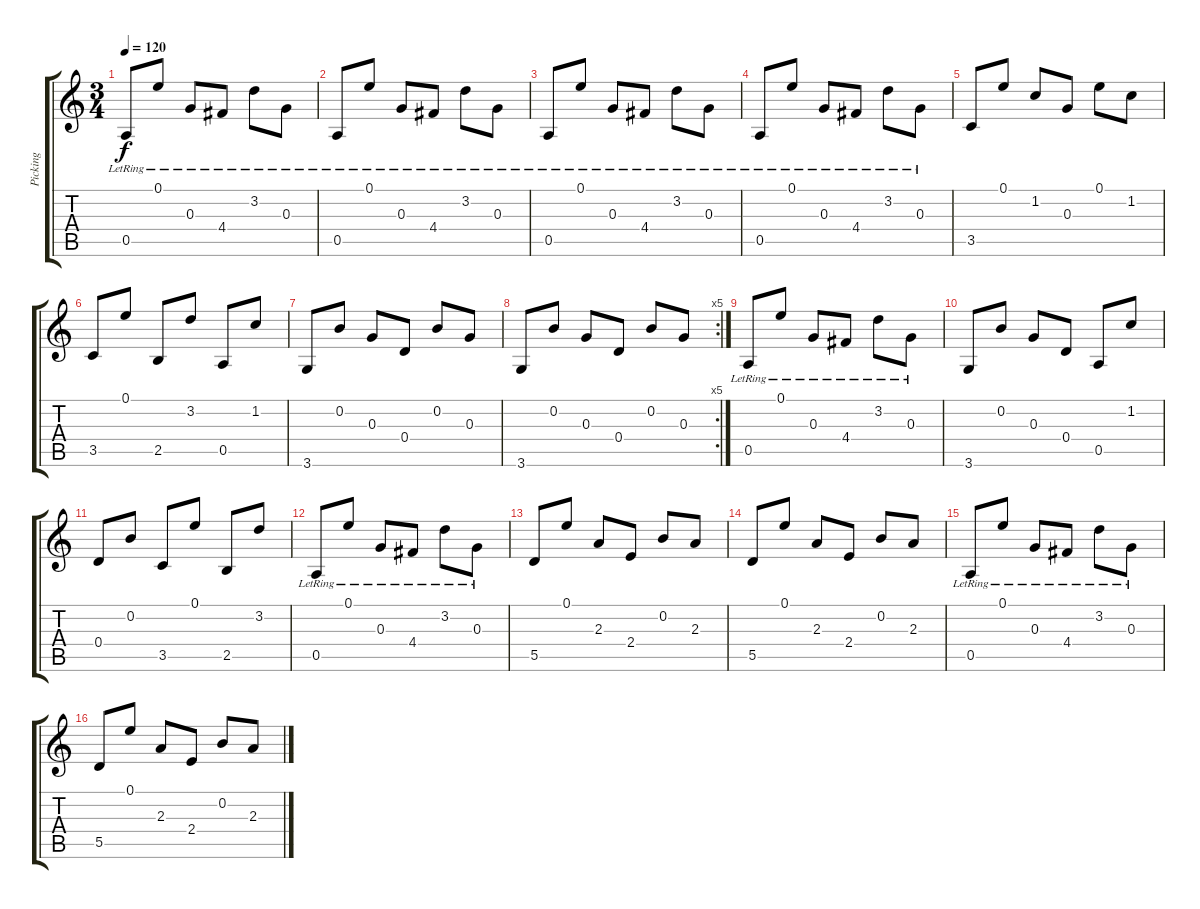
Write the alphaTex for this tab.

\track ("Picking" "Picking") {instrument acousticguitarnylon}
\staff {score tabs}
\tuning (E4 B3 G3 D3 A2 E2) {hide}
\ts (3 4)
\tempo 120
\clef g2
\ks c
0.5{lr}.8{dy f} 0.1{lr}.8 0.3{lr}.8 4.4{lr}.8 3.2{lr}.8 0.3{lr}.8 |
0.5{lr}.8 0.1{lr}.8 0.3{lr}.8 4.4{lr}.8 3.2{lr}.8 0.3{lr}.8 |
0.5{lr}.8 0.1{lr}.8 0.3{lr}.8 4.4{lr}.8 3.2{lr}.8 0.3{lr}.8 |
0.5{lr}.8 0.1{lr}.8 0.3{lr}.8 4.4{lr}.8 3.2{lr}.8 0.3{lr}.8 |
3.5.8 0.1.8 1.2.8 0.3.8 0.1.8 1.2.8 |
3.5.8 0.1.8 2.5.8 3.2.8 0.5.8 1.2.8 |
3.6.8 0.2.8 0.3.8 0.4.8 0.2.8 0.3.8 |
\rc 5
3.6.8 0.2.8 0.3.8 0.4.8 0.2.8 0.3.8 |
0.5{lr}.8 0.1{lr}.8 0.3{lr}.8 4.4{lr}.8 3.2{lr}.8 0.3{lr}.8 |
3.6.8 0.2.8 0.3.8 0.4.8 0.5.8 1.2.8 |
0.4.8 0.2.8 3.5.8 0.1.8 2.5.8 3.2.8 |
0.5{lr}.8 0.1{lr}.8 0.3{lr}.8 4.4{lr}.8 3.2{lr}.8 0.3{lr}.8 |
5.5.8 0.1.8 2.3.8 2.4.8 0.2.8 2.3.8 |
5.5.8 0.1.8 2.3.8 2.4.8 0.2.8 2.3.8 |
0.5{lr}.8 0.1{lr}.8 0.3{lr}.8 4.4{lr}.8 3.2{lr}.8 0.3{lr}.8 |
5.5.8 0.1.8 2.3.8 2.4.8 0.2.8 2.3.8
